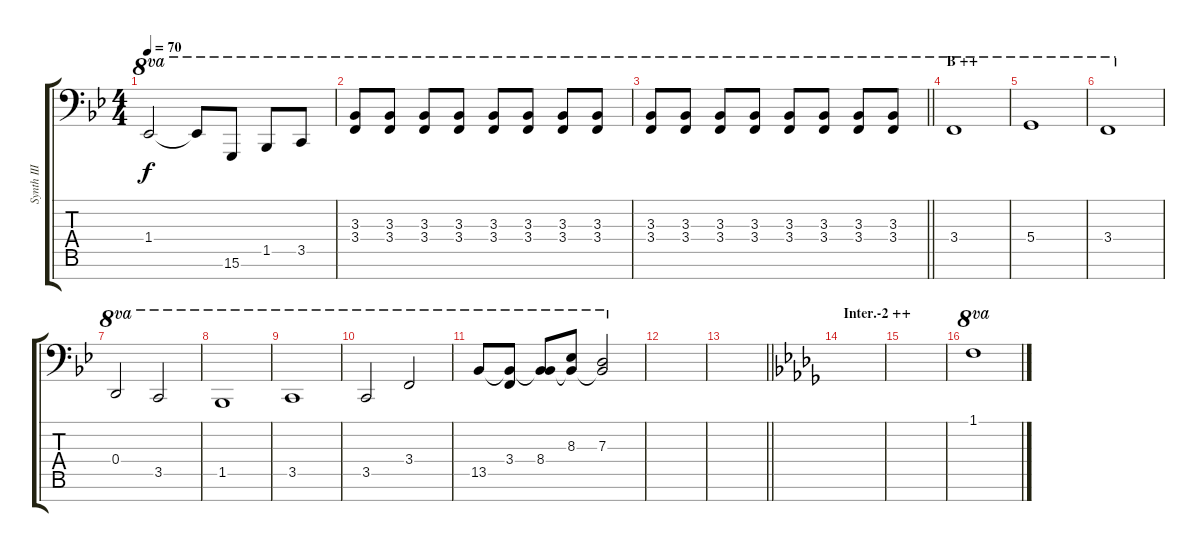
\track ("Synth III Left (Kotobuki Tsumugi)" "Synth III ") {instrument stringensemble1}
\staff {score tabs}
\tuning (E4 B3 G3 D3 A2 E1 E0) {hide}
\ts (4 4)
\tempo 70
\clef f4
\ks bb
1.4.2{ot 8va dy f} 1.4{t}.8{ot 8va} 15.6.8{ot 8va} 1.5.8{ot 8va} 3.5.8{ot 8va} |
(3.3 3.4).8{ot 8va} (3.3 3.4).8{ot 8va} (3.3 3.4).8{ot 8va} (3.3 3.4).8{ot 8va} (3.3 3.4).8{ot 8va} (3.3 3.4).8{ot 8va} (3.3 3.4).8{ot 8va} (3.3 3.4).8{ot 8va} |
\barLineRight lightlight
(3.3 3.4).8{ot 8va} (3.3 3.4).8{ot 8va} (3.3 3.4).8{ot 8va} (3.3 3.4).8{ot 8va} (3.3 3.4).8{ot 8va} (3.3 3.4).8{ot 8va} (3.3 3.4).8{ot 8va} (3.3 3.4).8{ot 8va} |
\section ("" "B ++")
3.4.1{ot 8va} |
5.4.1{ot 8va} |
3.4.1{ot 8va} |
0.4.2{ot 8va} 3.5.2{ot 8va} |
1.5.1{ot 8va} |
3.5.1{ot 8va} |
3.5.2{ot 8va} 3.4.2{ot 8va} |
13.5.8{ot 8va} (3.4 13.5{t}).8{ot 8va} (8.4 13.5{t}).8{ot 8va} (8.3 13.5{t}).8{ot 8va} (7.3 13.5{t}).2{ot 8va} |
|
\barLineRight lightlight
|
\section ("" "Inter.-2 ++")
\ks db
|
|
1.1.1{ot 8va}
